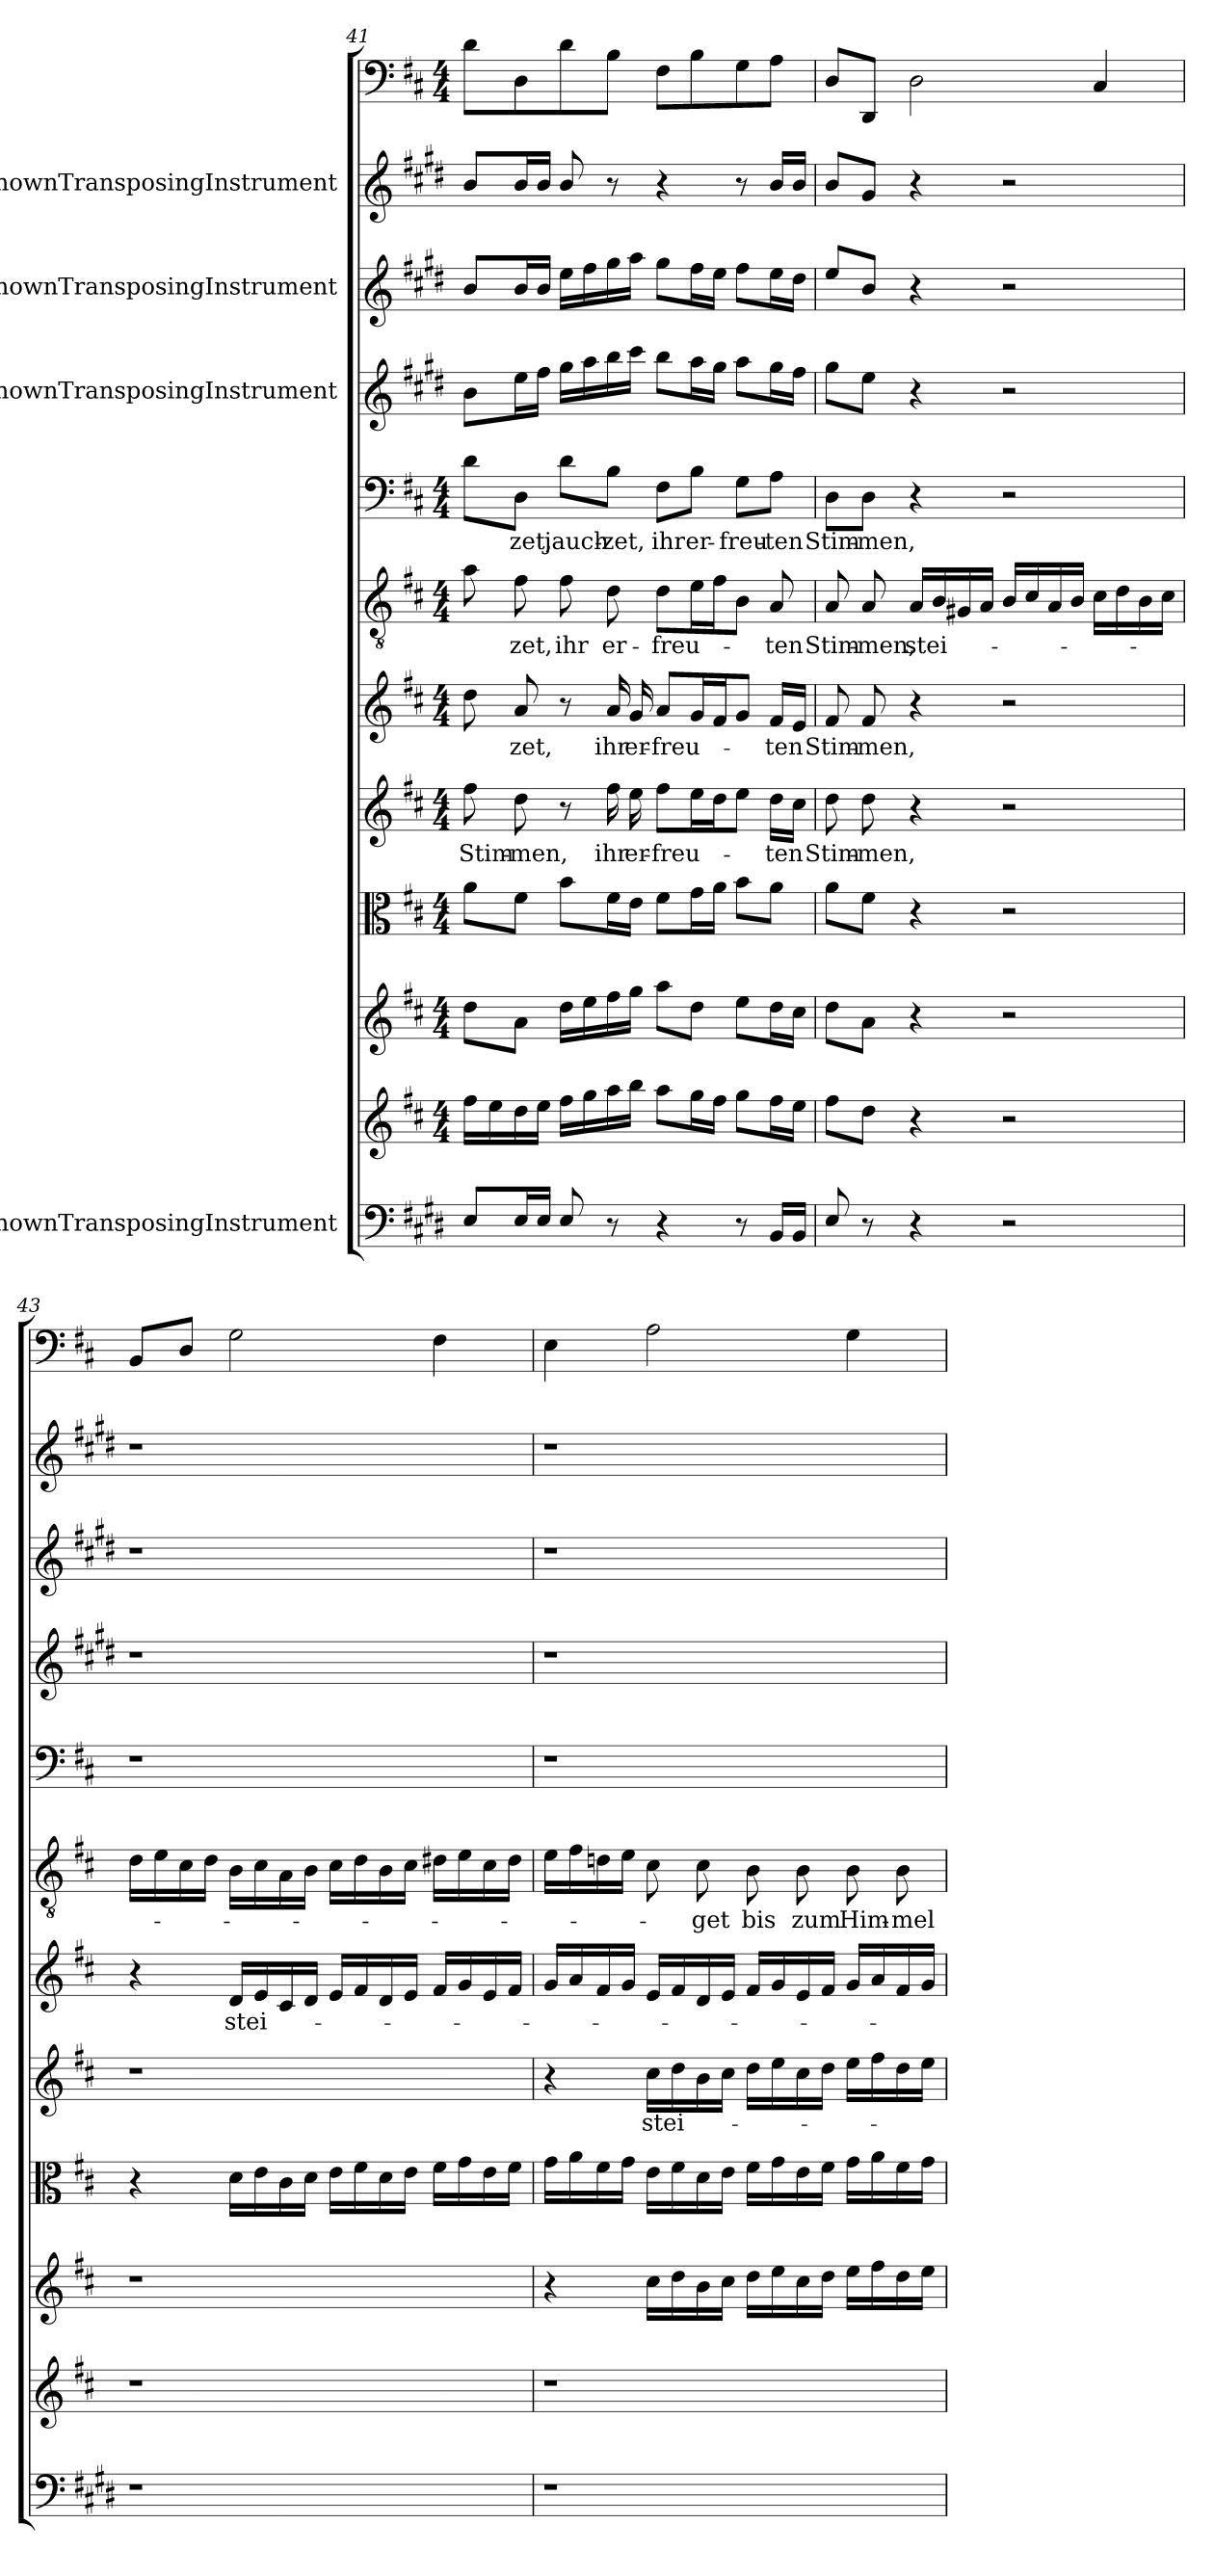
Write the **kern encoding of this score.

**kern	**kern	**kern	**kern	**kern	**text	**kern	**text	**kern	**text	**kern	**text	**kern	**kern	**kern	**kern
*part12	*part11	*part10	*part9	*part8	*part8	*part7	*part7	*part6	*part6	*part5	*part5	*part4	*part3	*part2	*part1
*staff12	*staff11	*staff10	*staff9	*staff8	*staff8	*staff7	*staff7	*staff6	*staff6	*staff5	*staff5	*staff4	*staff3	*staff2	*staff1
*I"UnknownTransposingInstrument	*	*	*	*	*	*	*	*	*	*	*	*I"UnknownTransposingInstrument	*I"UnknownTransposingInstrument	*I"UnknownTransposingInstrument	*
*clefF4	*clefG2	*clefG2	*clefC3	*clefG2	*	*clefG2	*	*clefGv2	*	*clefF4	*	*clefG2	*clefG2	*clefG2	*clefF4
*ITrd1c2	*	*	*	*	*	*	*	*	*	*	*	*ITrd1c2	*ITrd1c2	*ITrd1c2	*
*k[f#c#]	*k[f#c#]	*k[f#c#]	*k[f#c#]	*k[f#c#]	*	*k[f#c#]	*	*k[f#c#]	*	*k[f#c#]	*	*k[f#c#]	*k[f#c#]	*k[f#c#]	*k[f#c#]
*	*M4/4	*M4/4	*M4/4	*M4/4	*	*M4/4	*	*M4/4	*	*M4/4	*	*	*	*	*M4/4
=41	=41	=41	=41	=41	=41	=41	=41	=41	=41	=41	=41	=41	=41	=41	=41
8D/L	16ff#\LL	8dd\L	8a\L	8ff#\	Stim-	8dd\	.	8a\	.	8d\L	.	8a\L	8a/L	8a/L	8d\L
.	16ee\	.	.	.	.	.	.	.	.	.	.	.	.	.	.
16D/L	16dd\	8a\J	8f#\J	8dd\	-men,	8a/	-zet,	8f#\	-zet,	8D\J	-zet,	16dd\L	16a/L	16a/L	8D\
16D/JJ	16ee\JJ	.	.	.	.	.	.	.	.	.	.	16ee\JJ	16a/JJ	16a/JJ	.
8D/	16ff#\LL	16dd\LL	8b\L	8r	.	8r	.	8f#\	ihr	8d\L	jauch-	16ff#\LL	16dd\LL	8a/	8d\
.	16gg\	16ee\	.	.	.	.	.	.	.	.	.	16gg\	16ee\	.	.
8r	16aa\	16ff#\	16f#\L	16ff#\	ihr	16a/	ihr	8d\	er-	8B\J	-zet,	16aa\	16ff#\	8r	8B\J
.	16bb\JJ	16gg\JJ	16e\JJ	16ee\	er-	16g/	er-	.	.	.	.	16bb\JJ	16gg\JJ	.	.
4r	8aa\L	8aa\L	8f#\L	8ff#\L	-freu-	8a/L	-freu-	8d\L	-freu-	8F#\L	ihr	8aa\L	8ff#\L	4r	8F#\L
.	16gg\L	8dd\J	16g\L	16ee\L	.	16g/L	.	16e\L	.	8B\J	er-	16gg\L	16ee\L	.	8B\
.	16ff#\JJ	.	16a\JJ	16dd\J	.	16f#/J	.	16f#\J	.	.	.	16ff#\JJ	16dd\JJ	.	.
8r	8gg\L	8ee\L	8b\L	8ee\J	.	8g/J	.	8B\J	.	8G\L	-freu-	8gg\L	8ee\L	8r	8G\
16AA/LL	16ff#\L	16dd\L	8a\J	16dd\LL	-ten	16f#/LL	-ten	8A/	-ten	8A\J	-ten	16ff#\L	16dd\L	16a/LL	8A\J
16AA/JJ	16ee\JJ	16cc#\JJ	.	16cc#\JJ	.	16e/JJ	.	.	.	.	.	16ee\JJ	16cc#\JJ	16a/JJ	.
=42	=42	=42	=42	=42	=42	=42	=42	=42	=42	=42	=42	=42	=42	=42	=42
8D/	8ff#\L	8dd\L	8a\L	8dd\	Stim-	8f#/	Stim-	8A/	Stim-	8D\L	Stim-	8ff#\L	8dd/L	8a/L	8D/L
8r	8dd\J	8a\J	8f#\J	8dd\	-men,	8f#/	-men,	8A/	-men,	8D\J	-men,	8dd\J	8a/J	8f#/J	8DD/J
4r	4r	4r	4r	4r	.	4r	.	16A/LL	stei-	4r	.	4r	4r	4r	2D\
.	.	.	.	.	.	.	.	16B/	.	.	.	.	.	.	.
.	.	.	.	.	.	.	.	16G#X/	.	.	.	.	.	.	.
.	.	.	.	.	.	.	.	16A/JJ	.	.	.	.	.	.	.
2r	2r	2r	2r	2r	.	2r	.	16B/LL	.	2r	.	2r	2r	2r	.
.	.	.	.	.	.	.	.	16c#/	.	.	.	.	.	.	.
.	.	.	.	.	.	.	.	16A/	.	.	.	.	.	.	.
.	.	.	.	.	.	.	.	16B/JJ	.	.	.	.	.	.	.
.	.	.	.	.	.	.	.	16c#\LL	.	.	.	.	.	.	4C#/
.	.	.	.	.	.	.	.	16d\	.	.	.	.	.	.	.
.	.	.	.	.	.	.	.	16B\	.	.	.	.	.	.	.
.	.	.	.	.	.	.	.	16c#\JJ	.	.	.	.	.	.	.
=43	=43	=43	=43	=43	=43	=43	=43	=43	=43	=43	=43	=43	=43	=43	=43
1r	1r	1r	4r	1r	.	4r	.	16d\LL	.	1r	.	1r	1r	1r	8BB/L
.	.	.	.	.	.	.	.	16e\	.	.	.	.	.	.	.
.	.	.	.	.	.	.	.	16c#\	.	.	.	.	.	.	8D/J
.	.	.	.	.	.	.	.	16d\JJ	.	.	.	.	.	.	.
.	.	.	16d\LL	.	.	16d/LL	stei-	16B\LL	.	.	.	.	.	.	2G\
.	.	.	16e\	.	.	16e/	.	16c#\	.	.	.	.	.	.	.
.	.	.	16c#\	.	.	16c#/	.	16A\	.	.	.	.	.	.	.
.	.	.	16d\JJ	.	.	16d/JJ	.	16B\JJ	.	.	.	.	.	.	.
.	.	.	16e\LL	.	.	16e/LL	.	16c#\LL	.	.	.	.	.	.	.
.	.	.	16f#\	.	.	16f#/	.	16d\	.	.	.	.	.	.	.
.	.	.	16d\	.	.	16d/	.	16B\	.	.	.	.	.	.	.
.	.	.	16e\JJ	.	.	16e/JJ	.	16c#\JJ	.	.	.	.	.	.	.
.	.	.	16f#\LL	.	.	16f#/LL	.	16d#X\LL	.	.	.	.	.	.	4F#\
.	.	.	16g\	.	.	16g/	.	16e\	.	.	.	.	.	.	.
.	.	.	16e\	.	.	16e/	.	16c#\	.	.	.	.	.	.	.
.	.	.	16f#\JJ	.	.	16f#/JJ	.	16d#\JJ	.	.	.	.	.	.	.
=44	=44	=44	=44	=44	=44	=44	=44	=44	=44	=44	=44	=44	=44	=44	=44
1r	1r	4r	16g\LL	4r	.	16g/LL	.	16e\LL	.	1r	.	1r	1r	1r	4E\
.	.	.	16a\	.	.	16a/	.	16f#\	.	.	.	.	.	.	.
.	.	.	16f#\	.	.	16f#/	.	16dn\	.	.	.	.	.	.	.
.	.	.	16g\JJ	.	.	16g/JJ	.	16e\JJ	.	.	.	.	.	.	.
.	.	16cc#\LL	16e\LL	16cc#\LL	stei-	16e/LL	.	8c#\	.	.	.	.	.	.	2A\
.	.	16dd\	16f#\	16dd\	.	16f#/	.	.	.	.	.	.	.	.	.
.	.	16b\	16d\	16b\	.	16d/	.	8c#\	-get	.	.	.	.	.	.
.	.	16cc#\JJ	16e\JJ	16cc#\JJ	.	16e/JJ	.	.	.	.	.	.	.	.	.
.	.	16dd\LL	16f#\LL	16dd\LL	.	16f#/LL	.	8B\	bis	.	.	.	.	.	.
.	.	16ee\	16g\	16ee\	.	16g/	.	.	.	.	.	.	.	.	.
.	.	16cc#\	16e\	16cc#\	.	16e/	.	8B\	zum	.	.	.	.	.	.
.	.	16dd\JJ	16f#\JJ	16dd\JJ	.	16f#/JJ	.	.	.	.	.	.	.	.	.
.	.	16ee\LL	16g\LL	16ee\LL	.	16g/LL	.	8B\	Him-	.	.	.	.	.	4G\
.	.	16ff#\	16a\	16ff#\	.	16a/	.	.	.	.	.	.	.	.	.
.	.	16dd\	16f#\	16dd\	.	16f#/	.	8B\	-mel	.	.	.	.	.	.
.	.	16ee\JJ	16g\JJ	16ee\JJ	.	16g/JJ	.	.	.	.	.	.	.	.	.
=	=	=	=	=	=	=	=	=	=	=	=	=	=	=	=
*-	*-	*-	*-	*-	*-	*-	*-	*-	*-	*-	*-	*-	*-	*-	*-
